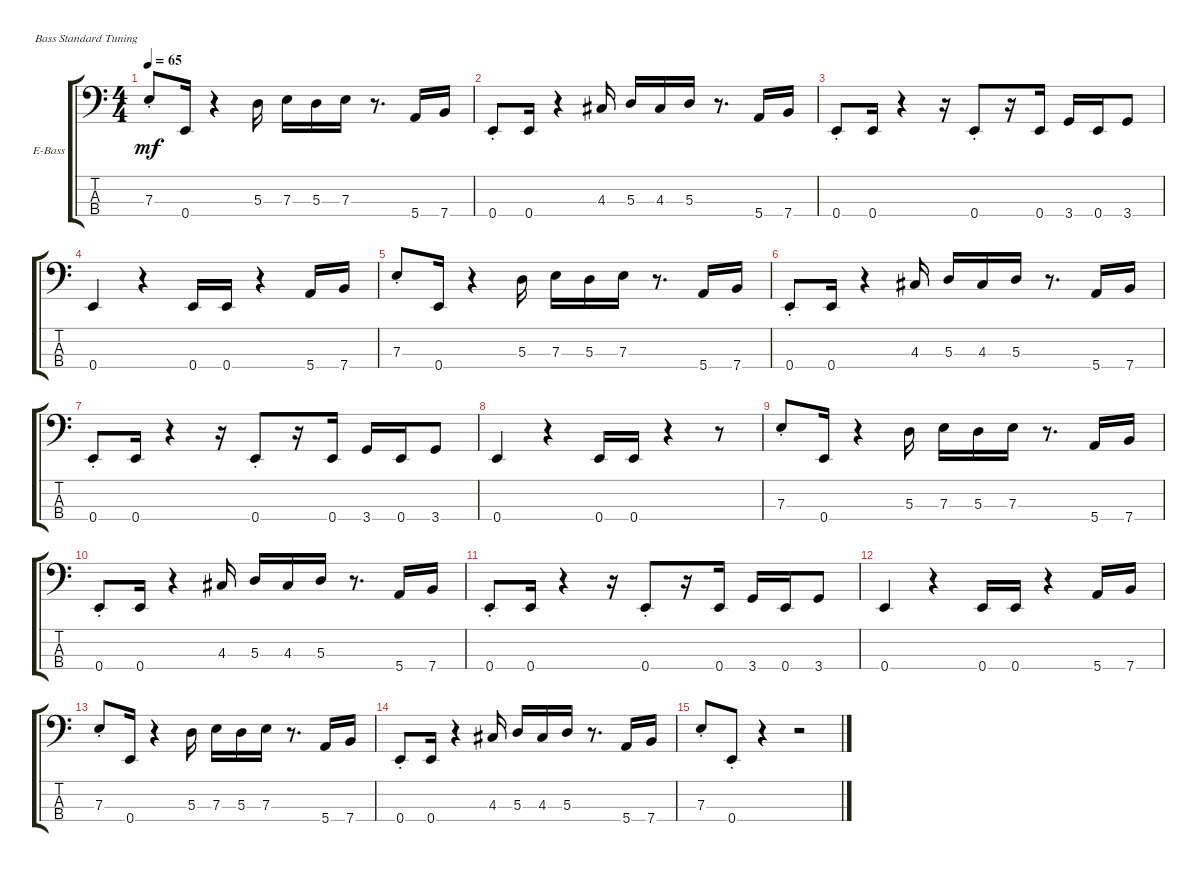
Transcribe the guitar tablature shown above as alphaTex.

\bracketExtendMode groupsimilarinstruments
\firstSystemTrackNameOrientation horizontal
\otherSystemsTrackNameOrientation horizontal
\track ("Bass" "E-Bass") {instrument electricbassfinger}
\staff {score tabs}
\tuning (G2 D2 A1 E1)
\ts (4 4)
\tempo 65
\clef f4
\ks c
7.3{st}.8{dy mf} 0.4.16 r.4 5.3.16 7.3.16 5.3.16 7.3.16 r.8{d} 5.4.16 7.4.16 |
0.4{st}.8 0.4.16 r.4 4.3.16 5.3.16 4.3.16 5.3.16 r.8{d} 5.4.16 7.4.16 |
0.4{st}.8 0.4.16 r.4 r.16 0.4{st}.8 r.16 0.4.16 3.4.16 0.4.16 3.4.8 |
0.4.4 r.4 0.4.16 0.4.16 r.4 5.4.16 7.4.16 |
7.3{st}.8 0.4.16 r.4 5.3.16 7.3.16 5.3.16 7.3.16 r.8{d} 5.4.16 7.4.16 |
0.4{st}.8 0.4.16 r.4 4.3.16 5.3.16 4.3.16 5.3.16 r.8{d} 5.4.16 7.4.16 |
0.4{st}.8 0.4.16 r.4 r.16 0.4{st}.8 r.16 0.4.16 3.4.16 0.4.16 3.4.8 |
0.4.4 r.4 0.4.16 0.4.16 r.4 r.8 |
7.3{st}.8 0.4.16 r.4 5.3.16 7.3.16 5.3.16 7.3.16 r.8{d} 5.4.16 7.4.16 |
0.4{st}.8 0.4.16 r.4 4.3.16 5.3.16 4.3.16 5.3.16 r.8{d} 5.4.16 7.4.16 |
0.4{st}.8 0.4.16 r.4 r.16 0.4{st}.8 r.16 0.4.16 3.4.16 0.4.16 3.4.8 |
0.4.4 r.4 0.4.16 0.4.16 r.4 5.4.16 7.4.16 |
7.3{st}.8 0.4.16 r.4 5.3.16 7.3.16 5.3.16 7.3.16 r.8{d} 5.4.16 7.4.16 |
0.4{st}.8 0.4.16 r.4 4.3.16 5.3.16 4.3.16 5.3.16 r.8{d} 5.4.16 7.4.16 |
7.3{st}.8 0.4{st}.8 r.4 r.2
